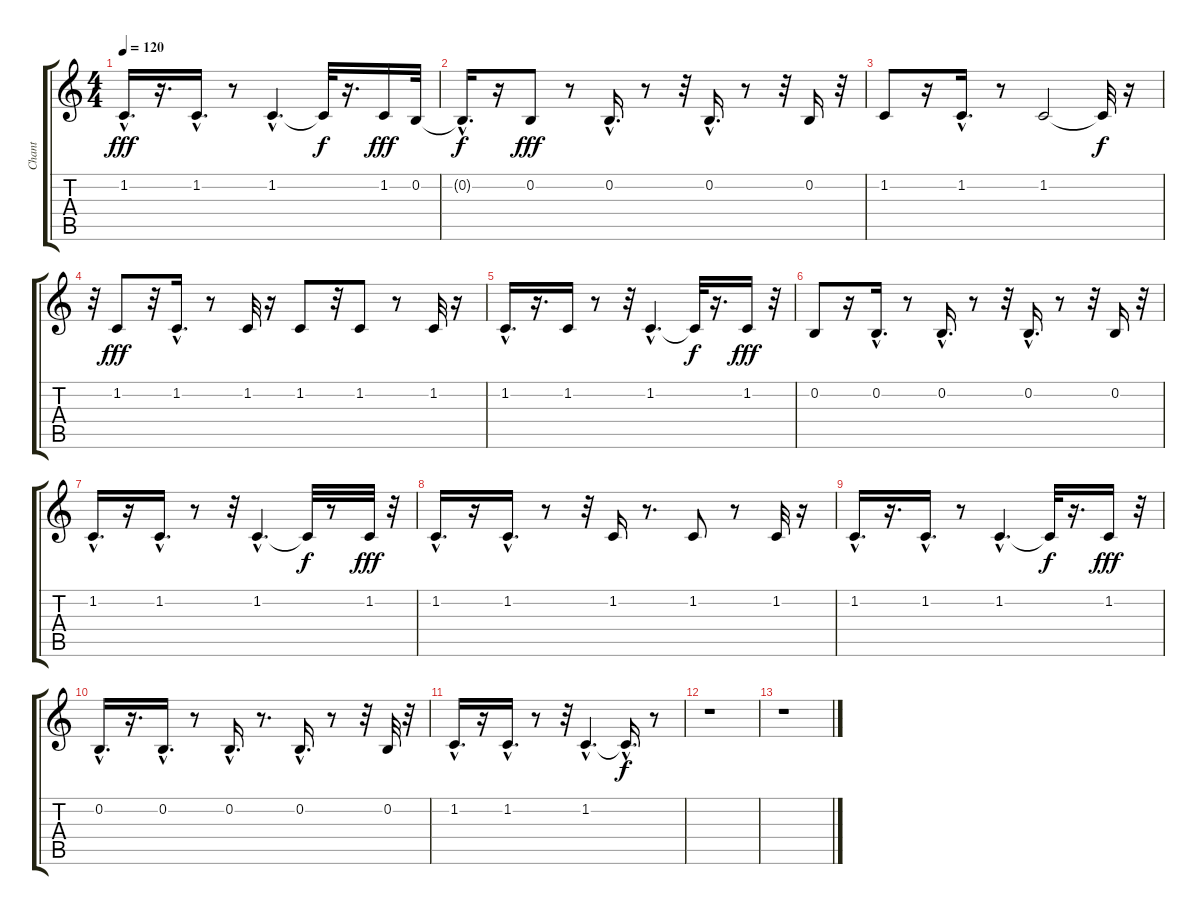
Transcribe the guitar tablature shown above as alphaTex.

\track ("Chant" "Chant") {instrument tangoaccordion}
\staff {score tabs}
\tuning (E4 B3 G3 D3 A2 E2) {hide}
\ts (4 4)
\tempo 120
\clef g2
\ks c
1.2{hac}.16{d dy fff} r.16{d} 1.2{hac}.16{d} r.8 1.2{hac}.4{d} 1.2{t}.32{dy f} r.16{d} 1.2.16{dy fff} 0.2.32 |
0.2{hac t}.16{d dy f} r.16 0.2.8{dy fff} r.8 0.2{hac}.16{d} r.8 r.32 0.2{hac}.16{d} r.8 r.32 0.2.16 r.32 |
1.2.8 r.16 1.2{hac}.16{d} r.8 1.2.2 1.2{t}.32{dy f} r.16 |
r.32 1.2.8{dy fff} r.32 1.2{hac}.16{d} r.8 1.2.32 r.16 1.2.8 r.32 1.2.8 r.8 1.2.32 r.16 |
1.2{hac}.16{d} r.16{d} 1.2.16 r.8 r.32 1.2{hac}.4{d} 1.2{t}.32{dy f} r.16{d} 1.2.16{dy fff} r.32 |
0.2.8 r.16 0.2{hac}.16{d} r.8 0.2{hac}.16{d} r.8 r.32 0.2{hac}.16{d} r.8 r.32 0.2.16 r.32 |
1.2{hac}.16{d} r.16 1.2{hac}.16{d} r.8 r.32 1.2{hac}.4{d} 1.2{t}.32{dy f} r.8 1.2.32{dy fff} r.32 |
1.2{hac}.16{d} r.16 1.2{hac}.16{d} r.8 r.32 1.2.16 r.8{d} 1.2.8 r.8 1.2.32 r.16 |
1.2{hac}.16{d} r.16{d} 1.2{hac}.16{d} r.8 1.2{hac}.4{d} 1.2{t}.32{dy f} r.16{d} 1.2.16{dy fff} r.32 |
0.2{hac}.16{d} r.16{d} 0.2{hac}.16{d} r.8 0.2{hac}.16{d} r.8{d} 0.2{hac}.16{d} r.8 r.32 0.2.32 r.32 |
1.2{hac}.16{d} r.16 1.2{hac}.16{d} r.8 r.32 1.2{hac}.4{d} 1.2{hac t}.16{d dy f} r.8 |
r.1 |
r.1
